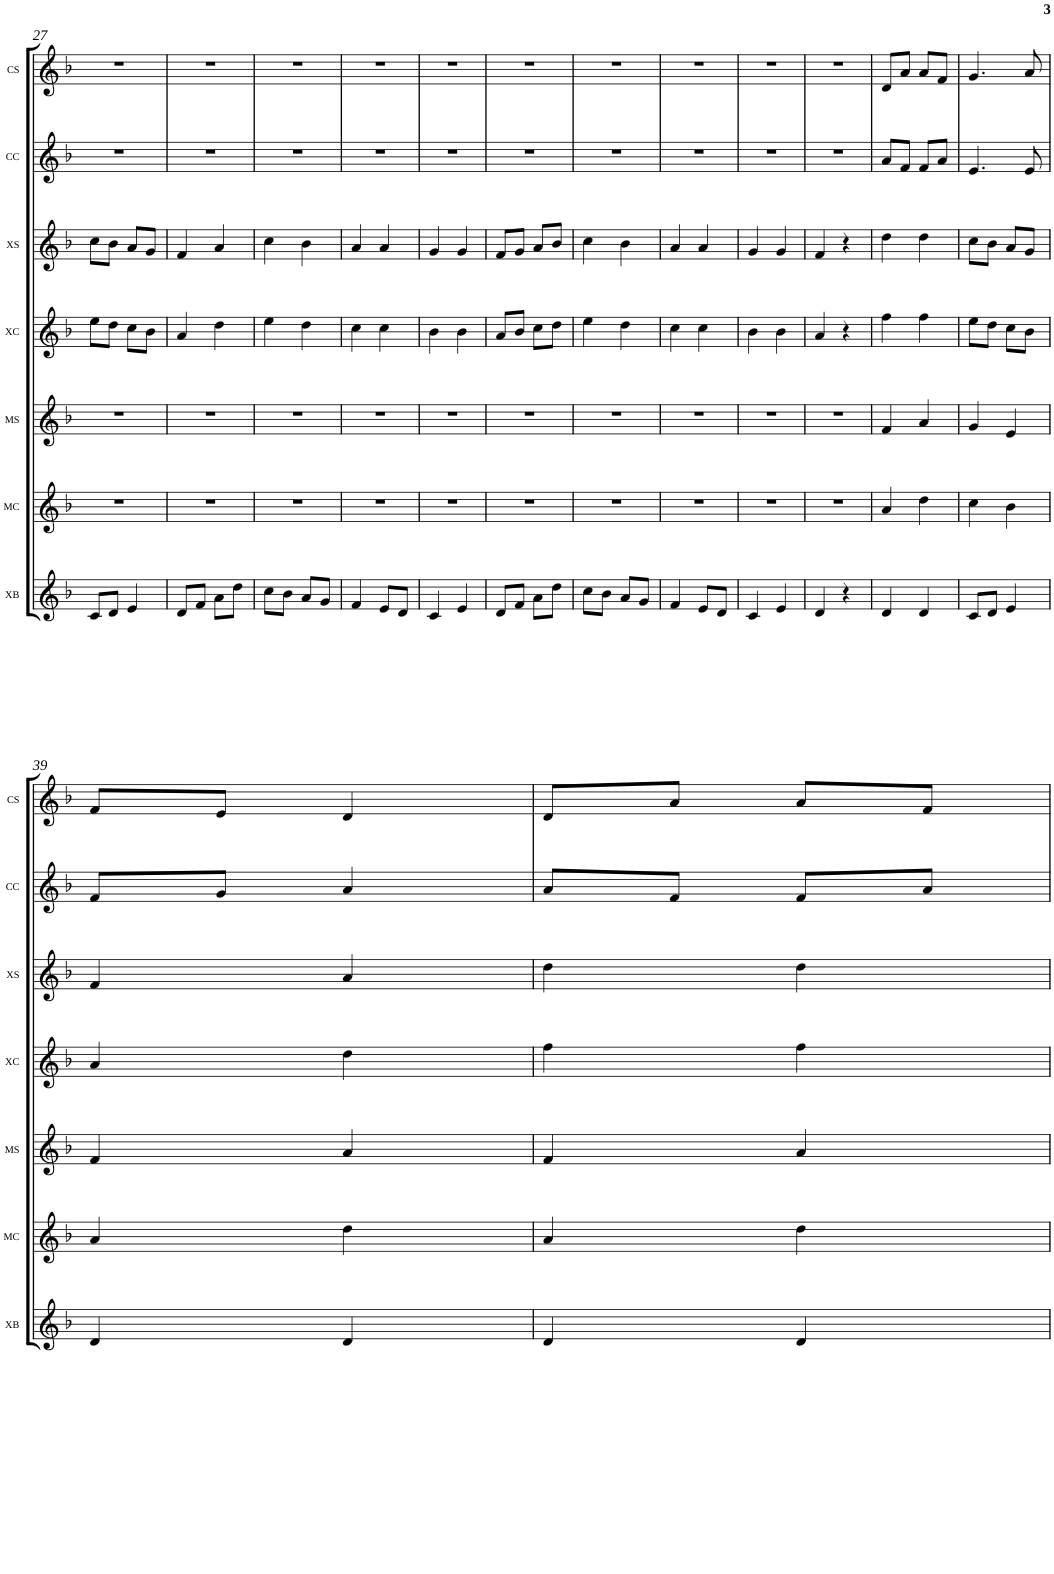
**kern	**kern	**kern	**kern	**kern	**kern	**kern
*part7	*part6	*part5	*part4	*part3	*part2	*part1
*staff7	*staff6	*staff5	*staff4	*staff3	*staff2	*staff1
*I"Xilòfon B	*I"Metal·lòfon C	*I"Metal·lòfon S	*I"Xilòfon C	*I"Xilòfon S	*I"Carilló C	*I"Carilló S.
*I'XB	*I'MC	*I'MS	*I'XC	*I'XS	*I'CC	*I'CS
!!LO:PB:g=z
*clefG2	*clefG2	*clefG2	*clefG2	*clefG2	*clefG2	*clefG2
*Trd7c12	*	*Trd-7c-12	*	*Trd-7c-12	*Trd-7c-12	*Trd-14c-24
*k[b-]	*k[b-]	*k[b-]	*k[b-]	*k[b-]	*k[b-]	*k[b-]
*d:	*d:	*d:	*d:	*d:	*d:	*d:
*M2/4	*M2/4	*M2/4	*M2/4	*M2/4	*M2/4	*M2/4
=27	=27	=27	=27	=27	=27	=27
8c/L	2r	2r	8ee\L	8cc\L	2r	2r
8d/J	.	.	8dd\J	8b-\J	.	.
4e/	.	.	8cc\L	8a/L	.	.
.	.	.	8b-\J	8g/J	.	.
=28	=28	=28	=28	=28	=28	=28
8d/L	2r	2r	4a/	4f/	2r	2r
8f/J	.	.	.	.	.	.
8a\L	.	.	4dd\	4a/	.	.
8dd\J	.	.	.	.	.	.
=29	=29	=29	=29	=29	=29	=29
8cc\L	2r	2r	4ee\	4cc\	2r	2r
8b-\J	.	.	.	.	.	.
8a/L	.	.	4dd\	4b-\	.	.
8g/J	.	.	.	.	.	.
=30	=30	=30	=30	=30	=30	=30
4f/	2r	2r	4cc\	4a/	2r	2r
8e/L	.	.	4cc\	4a/	.	.
8d/J	.	.	.	.	.	.
=31	=31	=31	=31	=31	=31	=31
4c/	2r	2r	4b-\	4g/	2r	2r
4e/	.	.	4b-\	4g/	.	.
=32	=32	=32	=32	=32	=32	=32
8d/L	2r	2r	8a/L	8f/L	2r	2r
8f/J	.	.	8b-/J	8g/J	.	.
8a\L	.	.	8cc\L	8a/L	.	.
8dd\J	.	.	8dd\J	8b-/J	.	.
=33	=33	=33	=33	=33	=33	=33
8cc\L	2r	2r	4ee\	4cc\	2r	2r
8b-\J	.	.	.	.	.	.
8a/L	.	.	4dd\	4b-\	.	.
8g/J	.	.	.	.	.	.
=34	=34	=34	=34	=34	=34	=34
4f/	2r	2r	4cc\	4a/	2r	2r
8e/L	.	.	4cc\	4a/	.	.
8d/J	.	.	.	.	.	.
=35	=35	=35	=35	=35	=35	=35
4c/	2r	2r	4b-\	4g/	2r	2r
4e/	.	.	4b-\	4g/	.	.
=36	=36	=36	=36	=36	=36	=36
4d/	2r	2r	4a/	4f/	2r	2r
4r	.	.	4r	4r	.	.
=37	=37	=37	=37	=37	=37	=37
4d/	4a/	4f/	4ff\	4dd\	8a/L	8d/L
.	.	.	.	.	8f/J	8a/J
4d/	4dd\	4a/	4ff\	4dd\	8f/L	8a/L
.	.	.	.	.	8a/J	8f/J
=38	=38	=38	=38	=38	=38	=38
8c/L	4cc\	4g/	8ee\L	8cc\L	4.e/	4.g/
8d/J	.	.	8dd\J	8b-\J	.	.
4e/	4b-\	4e/	8cc\L	8a/L	.	.
.	.	.	8b-\J	8g/J	8e/	8a/
!!LO:LB:g=z
=39	=39	=39	=39	=39	=39	=39
4d/	4a/	4f/	4a/	4f/	8f/L	8f/L
.	.	.	.	.	8g/J	8e/J
4d/	4dd\	4a/	4dd\	4a/	4a/	4d/
=40	=40	=40	=40	=40	=40	=40
4d/	4a/	4f/	4ff\	4dd\	8a/L	8d/L
.	.	.	.	.	8f/J	8a/J
4d/	4dd\	4a/	4ff\	4dd\	8f/L	8a/L
.	.	.	.	.	8a/J	8f/J
=	=	=	=	=	=	=
*-	*-	*-	*-	*-	*-	*-
